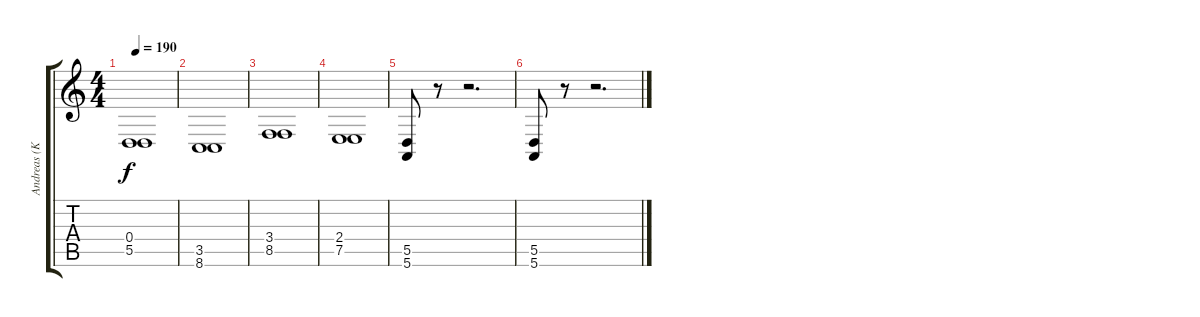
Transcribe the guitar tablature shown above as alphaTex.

\track ("Andreas (Keyboard)" "Andreas (K") {instrument tremolostrings}
\staff {score tabs}
\tuning (E4 B3 G3 D3 A2 E2) {hide}
\ts (4 4)
\tempo 190
\clef g2
\ks c
(0.4 5.5).1{dy f} |
(3.5 8.6).1 |
(3.4 8.5).1 |
(2.4 7.5).1 |
(5.5 5.6).8 r.8 r.2{d} |
(5.5 5.6).8 r.8 r.2{d}
